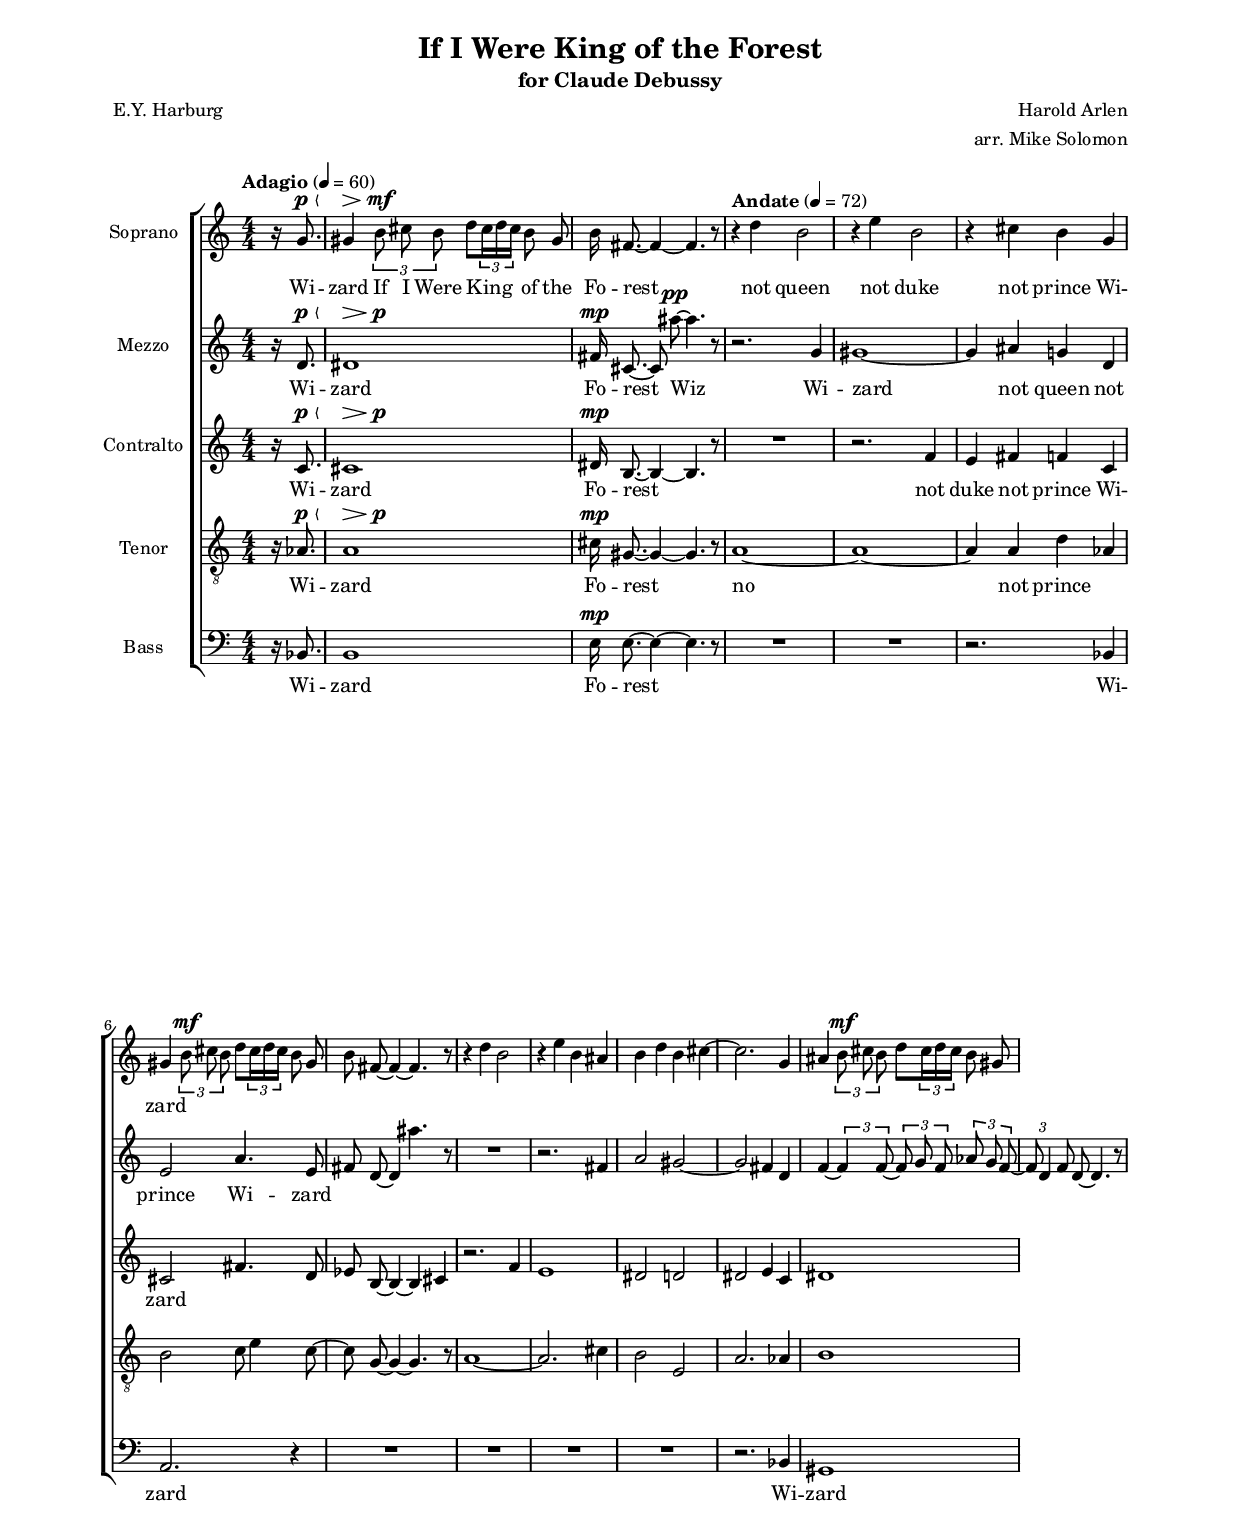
#(set-global-staff-size 15.87)

\version "2.17.0"
\include "defs-devel.ly"

#(ly:set-option 'point-and-click #f)

#(set-global-staff-size 15.87)
#(set-accidental-style 'modern-cautionary)

rall = \mark \markup \italic "rall."
moltorall = \mark \markup \italic "molto rall."

\paper {
  footnote-separator-markup = \markup { \column { " "\override #`(span-factor . 1/5) { \draw-hline } }}
  footnote-padding = 5\mm
  top-system-spacing = #'((basic-distance . 1) (minimum-distance . 0) (padding . 1) (stretchability . 40))
  bottom-system-spacing = #'((basic-distance . 1) (minimum-distance . 0) (padding . 1) (stretchability . 50))
  ragged-right = ##f
  left-margin = 0.75\in
  right-margin = 0.75\in
  top-margin = 0.5\in
  bottom-margin = 0.6\in
  ragged-last-bottom = ##f
  %max-systems-per-page = #2
}

\header {
  title = "If I Were King of the Forest"
  subtitle = "for Claude Debussy"
  composer = "Harold Arlen"
  poet = "E.Y. Harburg"
  arranger = "arr. Mike Solomon"
}

prefatoryMatter = {
  \autoBeamOff
}

marksKOTF = {
  \tempo "Adagio" 4=60
  \time 4/4
  \partial 4
  s4 |
  s1*2 |
  \tempo "Andate" 4=72
  s1*3 |
}

sopranoKOTF = \relative c'' {
  r16 g8.^\p^\< |
  gis4^\> \times 2/3 { b8^\mf cis b } d8 [ \times 2/3 { cis16 d cis ] } b8 gis |
  b16 fis8. ~ fis4 ~ fis4. r8 |
  r4 d' b2 |
  r4 e b2 |
  r4 cis b g |
  gis4 \times 2/3 { b8^\mf cis b } d8 [ \times 2/3 { cis16 d cis ] } b8 gis |
  b8 fis ~ fis4 ~ fis4. r8 |
  r4 d' b2 |
  r4 e b ais |
  b d b cis ~ |
  cis2. g4 |
  ais4 \times 2/3 { b8^\mf cis b } d8 [ \times 2/3 { cis16 d cis ] } b8 gis |
}

sopranoKOTFWords = \lyricmode {
  Wi -- zard
  If I Were King of the Fo -- rest
  not queen
  not duke
  not prince
  Wi -- zard
}

mezzoKOTF = \relative c' {
  r16 d8.^\p^\< |
  << { dis1 } { s4^\> s2.^\p } >>  |
  fis16^\mp cis8. ~ cis8 ais''^\pp ~ ais4. r8 |
  r2. g,4 |
  gis1 ~ |
  gis4 ais g d |
  e2 a4. e8 |
  fis d ~ d4 ais''4. r8 |
  R1 |
  r2. fis,4 |
  a2 gis ~ |
  gis fis4 d |
  f4 ~ \times 2/3 { f4 f8 ~ } \times 2/3 { f8 g f } \times 2/3 { aes g f ~ } |
  \times 2/3 { f d4 } f8 d ~ d4. r8 |
}

mezzoKOTFWords = \lyricmode {
  Wi -- zard
  Fo -- rest Wiz
  Wi -- zard
  not queen
  not prince
  Wi -- zard
}

altoKOTF = \relative c' {
  r16 c8.^\p^\< |
  << { cis1 } { s4^\> s2.^\p } >>  |
  dis16^\mp b8. ~ b4 ~ b4. r8 |
  R1 |
  r2. f'4 |
  e fis f c |
  cis2 fis4. d8 |
  ees8 b ~ b4 ~ b4 cis |
  r2. f4 |
  e1 |
  dis2 d |
  dis e4 c |
  dis1 |
}

altoKOTFWords = \lyricmode {
  Wi -- zard
  Fo -- rest
  not duke
  not prince Wi -- zard
}

tenorKOTF = \relative c' {
  \clef "treble_8"
  r16 aes8.^\p^\< |
  << { a1 } { s4^\> s2.^\p } >> |
  cis16^\mp gis8. ~ gis4 ~ gis4. r8 |
  a1 ~ |
  a1 ~ |
  a4 a d aes |
  b2 c8 e4 c8 ~ |
  c8 g ~ g4 ~ g4. r8 |
  a1 ~ |
  a2. cis4 |
  b2 e, |
  a2. aes4 |
  b1 |
}

tenorKOTFWords = \lyricmode {
  Wi -- zard
  Fo -- rest
  no
  not prince
}

bassKOTF = \relative c {
  \clef "bass"
  r16 bes8. |
  b1 |
  e16^\mp e8. ~ e4 ~ e4. r8 |
  R1*2 |
  r2. bes4 |
  a2. r4 |
  R1*4 r2. bes4 |
  gis1 |
}

bassKOTFWords = \lyricmode {
  Wi -- zard
  Fo -- rest
  Wi -- zard
  Wi -- zard
}


\score {
  \new ChoirStaff <<
    \new Staff \with { instrumentName = \bitchName } <<
      \new Voice = "soprano" { << { \numericTimeSignature
	\prefatoryMatter
        \sopranoKOTF
      } {
        \marksKOTF
      } >> }
      \new Lyrics \lyricsto "soprano" {
        \sopranoKOTFWords
      }
    >>
    \new Staff \with { instrumentName = \dortyName } <<
      \new Voice = "mezzo" { \numericTimeSignature
	\prefatoryMatter
        \mezzoKOTF
      }
      \new Lyrics \lyricsto "mezzo" {
        \mezzoKOTFWords
      }
    >>
    \new Staff \with { instrumentName = \ttoName } <<
      \new Voice = "alto" { \numericTimeSignature
	\prefatoryMatter
        \altoKOTF
      }
      \new Lyrics \lyricsto "alto" {
        \altoKOTFWords
      }
    >>
    \new Staff \with { instrumentName = \fakbydName } <<
      \new Voice = "tenor" { \numericTimeSignature
	\prefatoryMatter
        \tenorKOTF
      }
      \new Lyrics \lyricsto "tenor" {
        \tenorKOTFWords
      }
    >>
    \new Staff \with { instrumentName = \wysrName } <<
      \new Voice = "bass" { \numericTimeSignature
	\prefatoryMatter
        \bassKOTF
      }
      \new Lyrics \lyricsto "bass" {
        \bassKOTFWords
      }
    >>
  >>
  \layout {
    \context {
      \Voice
      \override HorizontalBracket.direction = #UP
      \consists "Horizontal_bracket_engraver"
      \override TextScript #'layer = #6
      \override NoteHead #'layer = #7
      \override Glissando #'breakable = ##t
      \override TupletNumber #'breakable = ##t
      \override TupletBracket #'breakable = ##t
      \remove "Forbid_line_break_engraver"
    }
    \context {
      \Staff
      %\consists "Metronome_mark_engraver"
      \override TimeSignature #'style = #'numbered
      \override StaffSymbol #'layer = #4
      \override TimeSignature #'layer = #3
      \override TimeSignature #'whiteout = ##t
    }
    \context {
      \Lyrics
      %\override LyricText #'whiteout = ##t
      \override LyricText #'layer = #6
    }
    \context {
      \Score
      %\remove "Metronome_mark_engraver"
      \override NonMusicalPaperColumn #'allow-loose-spacing = ##f
    }
  }
  \midi {}
}
%{
\pageBreak

\score {
  \new PianoStaff <<
    \new Staff  {
      \new Voice = "soprano" { << { \numericTimeSignature
        \prefatoryMatter
        \sopranoKOTF
      } \\ {         \prefatoryMatter
        \mezzoKOTF
         } \\ {         \prefatoryMatter
        \altoKOTF
         } {
        \marksKOTF
      } >> }
    }
    \new Staff  {
      \new Voice = "tenor" { << { \numericTimeSignature
        \prefatoryMatter
        \tenorKOTF
      } \\ \\ {         \prefatoryMatter
        \bassKOTF
         } {
      } >> }
    }
  >>
  \layout {
    \context {
      \Voice
      \override TextScript #'layer = #6
      \override NoteHead #'layer = #7
      \override Glissando #'breakable = ##t
      \override TupletNumber #'breakable = ##t
      \override TupletBracket #'breakable = ##t
      \remove "Forbid_line_break_engraver"
    }
    \context {
      \Staff
      %\consists "Metronome_mark_engraver"
      \override TimeSignature #'style = #'numbered
      \override StaffSymbol #'layer = #4
      \override TimeSignature #'layer = #3
      \override TimeSignature #'whiteout = ##t
    }
    \context {
      \Lyrics
      %\override LyricText #'whiteout = ##t
      \override LyricText #'layer = #6
    }
    \context {
      \Score
      %\remove "Metronome_mark_engraver"
      \override NonMusicalPaperColumn #'allow-loose-spacing = ##f
    }
  }
}
%}